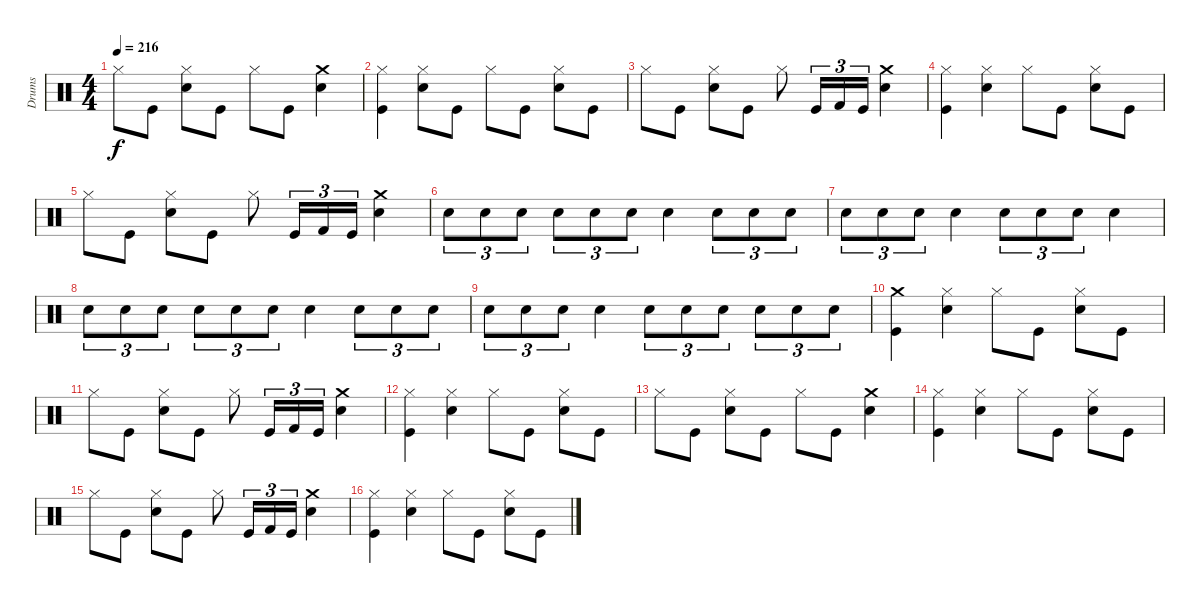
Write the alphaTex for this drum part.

\track ("Drums" "Drums") {instrument percussion}
\staff {score}
\articulation defaults
\ts (4 4)
\tempo 216
\clef neutral
\ks c "Hi-Hat (closed)".8{dy f} "Kick (hit)".8
("Snare (hit) 2" "Hi-Hat (closed)").8 "Kick (hit)".8 "Hi-Hat (closed)".8 "Kick (hit)".8 ("Crash medium (hit)" "Snare (hit) 2").4 |
("Kick (hit)" "Hi-Hat (closed)").4 ("Snare (hit) 2" "Hi-Hat (closed)").8 "Kick (hit)".8 "Hi-Hat (closed)".8 "Kick (hit)".8 ("Hi-Hat (closed)" "Snare (hit) 2").8 "Kick (hit)".8 |
"Hi-Hat (closed)".8 "Kick (hit)".8 ("Snare (hit) 2" "Hi-Hat (closed)").8 "Kick (hit)".8 "Hi-Hat (closed)".8 "Kick (hit)".16{tu (3 2)} "Kick (hit) 2".16{tu (3 2)} "Kick (hit)".16{tu (3 2)} ("Crash medium (hit)" "Snare (hit) 2").4 |
("Hi-Hat (closed)" "Kick (hit)").4 ("Snare (hit) 2" "Hi-Hat (closed)").4 "Hi-Hat (closed)".8 "Kick (hit)".8 ("Snare (hit) 2" "Hi-Hat (closed)").8 "Kick (hit)".8 |
"Hi-Hat (closed)".8 "Kick (hit)".8 ("Snare (hit) 2" "Hi-Hat (closed)").8 "Kick (hit)".8 "Hi-Hat (closed)".8 "Kick (hit)".16{tu (3 2)} "Kick (hit) 2".16{tu (3 2)} "Kick (hit)".16{tu (3 2)} ("Crash medium (hit)" "Snare (hit) 2").4 |
"Snare (hit) 2".8{tu (3 2)} "Snare (hit) 2".8{tu (3 2)} "Snare (hit) 2".8{tu (3 2)} "Snare (hit) 2".8{tu (3 2)} "Snare (hit) 2".8{tu (3 2)} "Snare (hit) 2".8{tu (3 2)} "Snare (hit) 2".4 "Snare (hit) 2".8{tu (3 2)} "Snare (hit) 2".8{tu (3 2)} "Snare (hit) 2".8{tu (3 2)} |
"Snare (hit) 2".8{tu (3 2)} "Snare (hit) 2".8{tu (3 2)} "Snare (hit) 2".8{tu (3 2)} "Snare (hit) 2".4 "Snare (hit) 2".8{tu (3 2)} "Snare (hit) 2".8{tu (3 2)} "Snare (hit) 2".8{tu (3 2)} "Snare (hit) 2".4 |
"Snare (hit) 2".8{tu (3 2)} "Snare (hit) 2".8{tu (3 2)} "Snare (hit) 2".8{tu (3 2)} "Snare (hit) 2".8{tu (3 2)} "Snare (hit) 2".8{tu (3 2)} "Snare (hit) 2".8{tu (3 2)} "Snare (hit) 2".4 "Snare (hit) 2".8{tu (3 2)} "Snare (hit) 2".8{tu (3 2)} "Snare (hit) 2".8{tu (3 2)} |
"Snare (hit) 2".8{tu (3 2)} "Snare (hit) 2".8{tu (3 2)} "Snare (hit) 2".8{tu (3 2)} "Snare (hit) 2".4 "Snare (hit) 2".8{tu (3 2)} "Snare (hit) 2".8{tu (3 2)} "Snare (hit) 2".8{tu (3 2)} "Snare (hit) 2".8{tu (3 2)} "Snare (hit) 2".8{tu (3 2)} "Snare (hit) 2".8{tu (3 2)} |
("Crash medium (hit)" "Kick (hit)").4 ("Hi-Hat (closed)" "Snare (hit) 2").4 "Hi-Hat (closed)".8 "Kick (hit)".8 ("Snare (hit) 2" "Hi-Hat (closed)").8 "Kick (hit)".8 |
"Hi-Hat (closed)".8 "Kick (hit)".8 ("Snare (hit) 2" "Hi-Hat (closed)").8 "Kick (hit)".8 "Hi-Hat (closed)".8 "Kick (hit)".16{tu (3 2)} "Kick (hit) 2".16{tu (3 2)} "Kick (hit)".16{tu (3 2)} ("Crash medium (hit)" "Snare (hit) 2").4 |
("Kick (hit)" "Hi-Hat (closed)").4 ("Hi-Hat (closed)" "Snare (hit) 2").4 "Hi-Hat (closed)".8 "Kick (hit)".8 ("Snare (hit) 2" "Hi-Hat (closed)").8 "Kick (hit)".8 |
"Hi-Hat (closed)".8 "Kick (hit)".8 ("Snare (hit) 2" "Hi-Hat (closed)").8 "Kick (hit)".8 "Hi-Hat (closed)".8 "Kick (hit)".8 ("Crash medium (hit)" "Snare (hit) 2").4 |
("Hi-Hat (closed)" "Kick (hit)").4 ("Snare (hit) 2" "Hi-Hat (closed)").4 "Hi-Hat (closed)".8 "Kick (hit)".8 ("Snare (hit) 2" "Hi-Hat (closed)").8 "Kick (hit)".8 |
"Hi-Hat (closed)".8 "Kick (hit)".8 ("Snare (hit) 2" "Hi-Hat (closed)").8 "Kick (hit)".8 "Hi-Hat (closed)".8 "Kick (hit)".16{tu (3 2)} "Kick (hit) 2".16{tu (3 2)} "Kick (hit)".16{tu (3 2)} ("Crash medium (hit)" "Snare (hit) 2").4 |
("Kick (hit)" "Hi-Hat (closed)").4 ("Snare (hit) 2" "Hi-Hat (closed)").4 "Hi-Hat (closed)".8 "Kick (hit)".8 ("Snare (hit) 2" "Hi-Hat (closed)").8 "Kick (hit)".8
